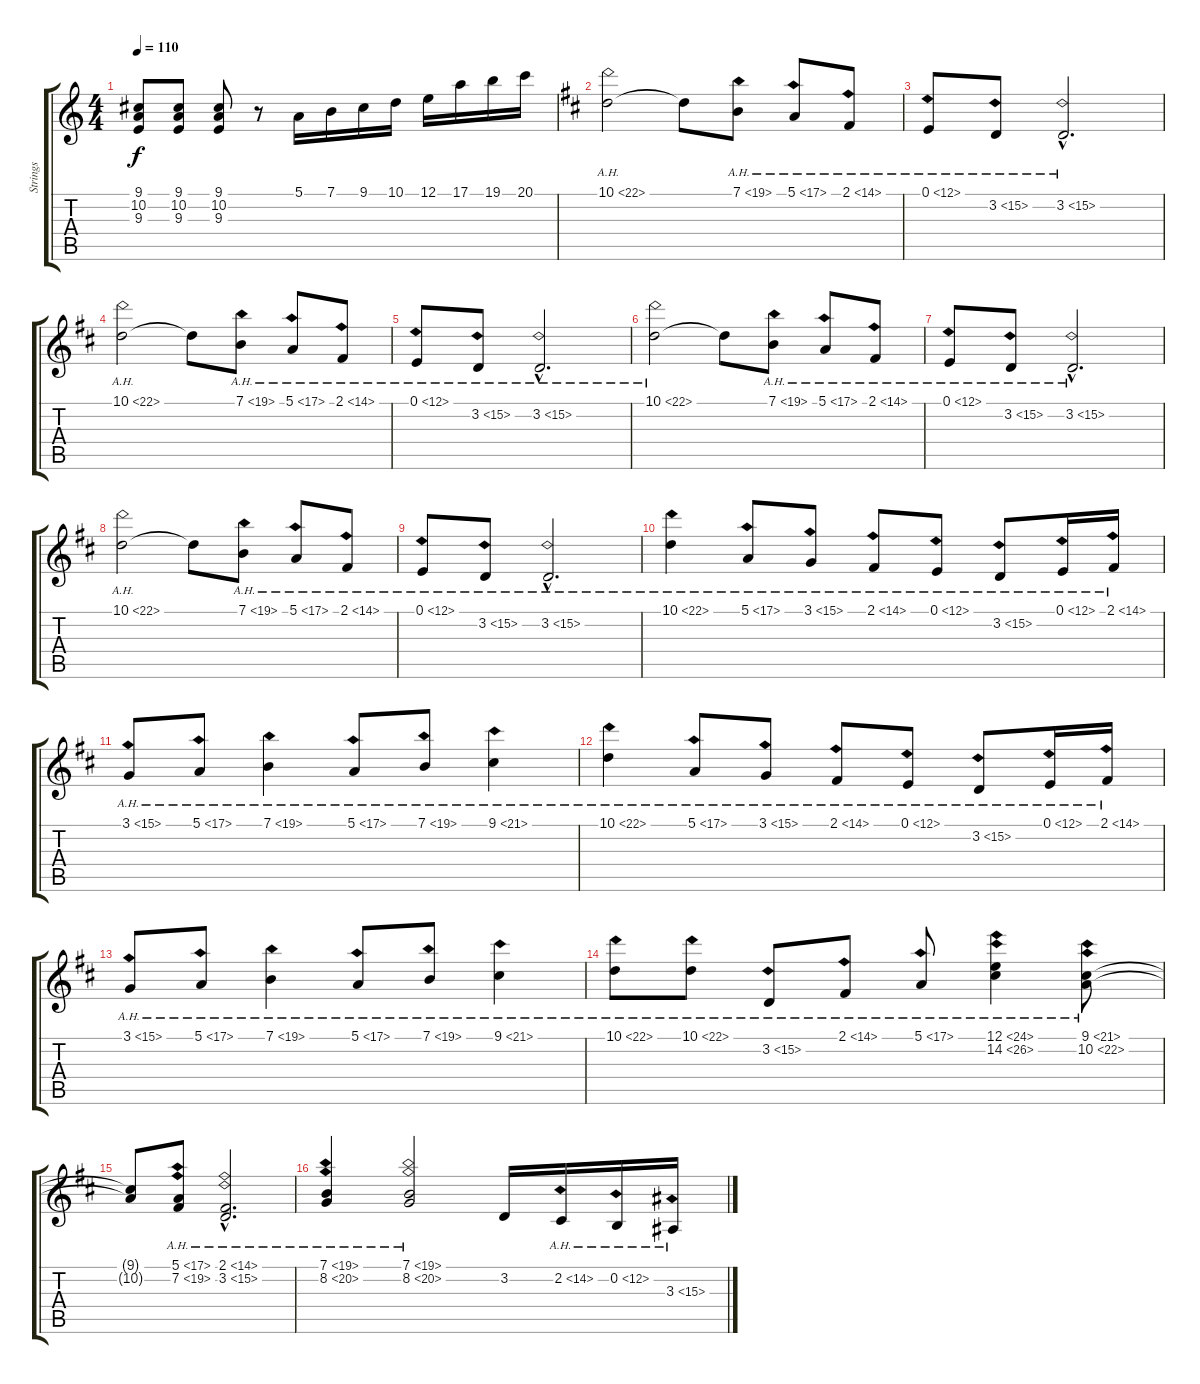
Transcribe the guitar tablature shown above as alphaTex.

\track ("Strings" "Strings") {instrument stringensemble1}
\staff {score tabs}
\tuning (E4 B3 G3 D3 A2 E2) {hide}
\ts (4 4)
\tempo 110
\clef g2
\ks c
(9.1 10.2 9.3).8{dy f} (9.1 10.2 9.3).8 (9.1 10.2 9.3).8 r.8 5.1.16 7.1.16 9.1.16 10.1.16 12.1.16 17.1.16 19.1.16 20.1.16 |
\ks d
10.1{ah 12}.2 10.1{t}.8 7.1{ah 12}.8 5.1{ah 12}.8 2.1{ah 12}.8 |
0.1{ah 12}.8 3.2{ah 12}.8 3.2{ah 12 hac}.2{d} |
10.1{ah 12}.2 10.1{t}.8 7.1{ah 12}.8 5.1{ah 12}.8 2.1{ah 12}.8 |
0.1{ah 12}.8 3.2{ah 12}.8 3.2{ah 12 hac}.2{d} |
10.1{ah 12}.2 10.1{t}.8 7.1{ah 12}.8 5.1{ah 12}.8 2.1{ah 12}.8 |
0.1{ah 12}.8 3.2{ah 12}.8 3.2{ah 12 hac}.2{d} |
10.1{ah 12}.2 10.1{t}.8 7.1{ah 12}.8 5.1{ah 12}.8 2.1{ah 12}.8 |
0.1{ah 12}.8 3.2{ah 12}.8 3.2{ah 12 hac}.2{d} |
10.1{ah 12}.4 5.1{ah 12}.8 3.1{ah 12}.8 2.1{ah 12}.8 0.1{ah 12}.8 3.2{ah 12}.8 0.1{ah 12}.16 2.1{ah 12}.16 |
3.1{ah 12}.8 5.1{ah 12}.8 7.1{ah 12}.4 5.1{ah 12}.8 7.1{ah 12}.8 9.1{ah 12}.4 |
10.1{ah 12}.4 5.1{ah 12}.8 3.1{ah 12}.8 2.1{ah 12}.8 0.1{ah 12}.8 3.2{ah 12}.8 0.1{ah 12}.16 2.1{ah 12}.16 |
3.1{ah 12}.8 5.1{ah 12}.8 7.1{ah 12}.4 5.1{ah 12}.8 7.1{ah 12}.8 9.1{ah 12}.4 |
10.1{ah 12}.8 10.1{ah 12}.8 3.2{ah 12}.8 2.1{ah 12}.8 5.1{ah 12}.8 (12.1{ah 12} 14.2{ah 12}).4 (9.1{ah 12} 10.2{ah 12}).8 |
(9.1{t} 10.2{t}).8 (5.1{ah 12} 7.2{ah 12}).8 (2.1{ah 12 hac} 3.2{ah 12 hac}).2{d} |
(7.1{ah 12} 8.2{ah 12}).4 (7.1{ah 12} 8.2{ah 12}).2 3.2.16 2.2{ah 12}.16 0.2{ah 12}.16 3.3{ah 12}.16
